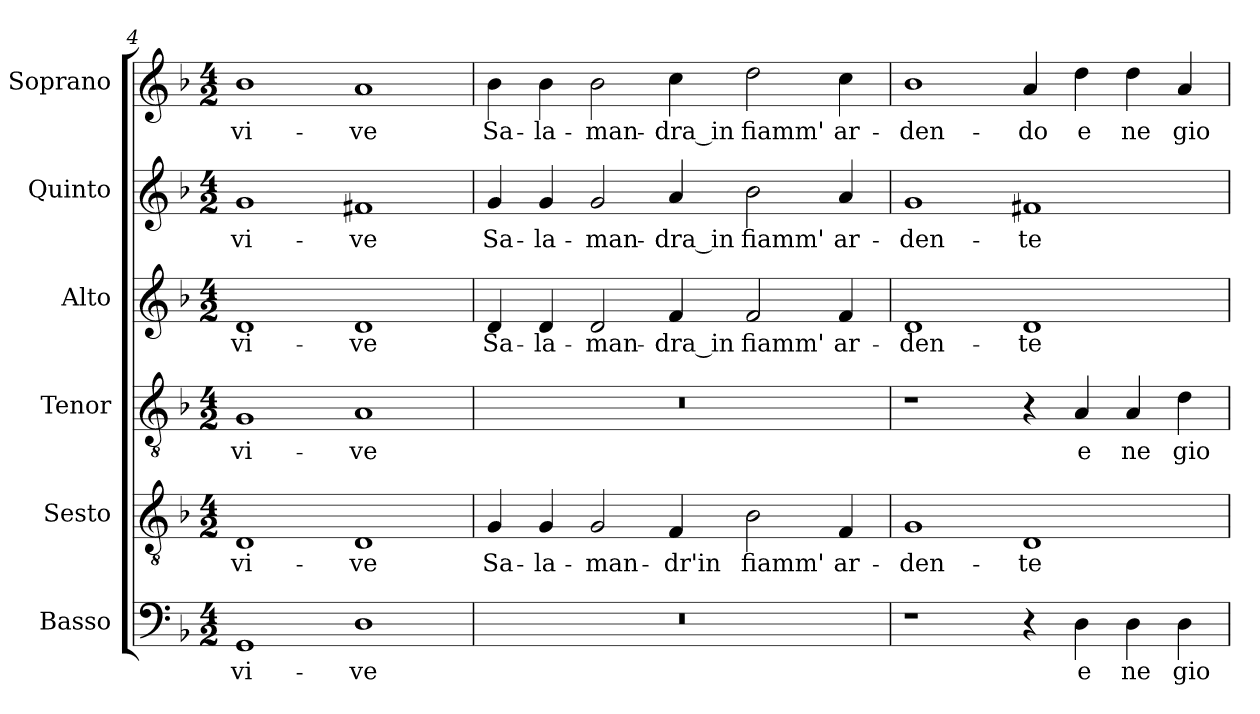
**kern	**text	**kern	**text	**kern	**text	**kern	**text	**kern	**text	**kern	**text
*part6	*part6	*part5	*part5	*part4	*part4	*part3	*part3	*part2	*part2	*part1	*part1
*staff6	*staff6	*staff5	*staff5	*staff4	*staff4	*staff3	*staff3	*staff2	*staff2	*staff1	*staff1
*I"Basso	*	*I"Sesto	*	*I"Tenor	*	*I"Alto	*	*I"Quinto	*	*I"Soprano	*
*	*	*I'T.	*	*I'T.	*	*I'A.	*	*	*	*I'Sop.	*
*clefF4	*	*clefGv2	*	*clefGv2	*	*clefG2	*	*clefG2	*	*clefG2	*
*	*	*ITrd7c12	*	*ITrd7c12	*	*	*	*	*	*	*
*k[b-]	*	*k[b-]	*	*k[b-]	*	*k[b-]	*	*k[b-]	*	*k[b-]	*
*F:	*	*F:	*	*F:	*	*F:	*	*F:	*	*F:	*
*M4/2	*	*M4/2	*	*M4/2	*	*M4/2	*	*M4/2	*	*M4/2	*
=4	=4	=4	=4	=4	=4	=4	=4	=4	=4	=4	=4
!	!LO:LY:b:color=#000000	!	!	!	!	!	!	!	!	!	!
!	!	!	!LO:LY:b:color=#000000	!	!	!	!	!	!	!	!
!	!	!	!	!	!LO:LY:b:color=#000000	!	!	!	!	!	!
!	!	!	!	!	!	!	!LO:LY:b:color=#000000	!	!	!	!
!	!	!	!	!	!	!	!	!	!LO:LY:b:color=#000000	!	!
!	!	!	!	!	!	!	!	!	!	!	!LO:LY:b:color=#000000
1GGi	vi-	1DDi	vi-	1GGi	vi-	1di	vi-	1gi	vi-	1b-i	vi-
!	!LO:LY:b:color=#000000	!	!	!	!	!	!	!	!	!	!
!	!	!	!LO:LY:b:color=#000000	!	!	!	!	!	!	!	!
!	!	!	!	!	!LO:LY:b:color=#000000	!	!	!	!	!	!
!	!	!	!	!	!	!	!LO:LY:b:color=#000000	!	!	!	!
!	!	!	!	!	!	!	!	!	!LO:LY:b:color=#000000	!	!
!	!	!	!	!	!	!	!	!	!	!	!LO:LY:b:color=#000000
1Di	-ve	1DDi	-ve	1AAi	-ve	1di	-ve	1f#Xi	-ve	1ai	-ve
=5	=5	=5	=5	=5	=5	=5	=5	=5	=5	=5	=5
!LO:N:vis=1	!	!	!	!	!	!	!	!	!	!	!
!	!	!	!LO:LY:b:color=#000000	!LO:N:vis=1	!	!	!	!	!	!	!
!	!	!	!	!	!	!	!LO:LY:b:color=#000000	!	!	!	!
!	!	!	!	!	!	!	!	!	!LO:LY:b:color=#000000	!	!
!	!	!	!	!	!	!	!	!	!	!	!LO:LY:b:color=#000000
0r	.	4GGi/	Sa-	0r	.	4di/	Sa-	4gi/	Sa-	4b-i\	Sa-
!	!	!	!LO:LY:b:color=#000000	!	!	!	!	!	!	!	!
!	!	!	!	!	!	!	!LO:LY:b:color=#000000	!	!	!	!
!	!	!	!	!	!	!	!	!	!LO:LY:b:color=#000000	!	!
!	!	!	!	!	!	!	!	!	!	!	!LO:LY:b:color=#000000
.	.	4GGi/	-la-	.	.	4di/	-la-	4gi/	-la-	4b-i\	-la-
!	!	!	!LO:LY:b:color=#000000	!	!	!	!	!	!	!	!
!	!	!	!	!	!	!	!LO:LY:b:color=#000000	!	!	!	!
!	!	!	!	!	!	!	!	!	!LO:LY:b:color=#000000	!	!
!	!	!	!	!	!	!	!	!	!	!	!LO:LY:b:color=#000000
.	.	2GGi/	-man-	.	.	2di/	-man-	2gi/	-man-	2b-i\	-man-
!	!	!	!LO:LY:b:color=#000000	!	!	!	!	!	!	!	!
!	!	!	!	!	!	!	!LO:LY:b:color=#000000	!	!	!	!
!	!	!	!	!	!	!	!	!	!LO:LY:b:color=#000000	!	!
!	!	!	!	!	!	!	!	!	!	!	!LO:LY:b:color=#000000
.	.	4FFi/	-dr'in	.	.	4fi/	-dra_in	4ai/	-dra_in	4cci\	-dra_in
!	!	!	!LO:LY:b:color=#000000	!	!	!	!	!	!	!	!
!	!	!	!	!	!	!	!LO:LY:b:color=#000000	!	!	!	!
!	!	!	!	!	!	!	!	!	!LO:LY:b:color=#000000	!	!
!	!	!	!	!	!	!	!	!	!	!	!LO:LY:b:color=#000000
.	.	2BB-i\	fiamm'	.	.	2fi/	fiamm'	2b-i\	fiamm'	2ddi\	fiamm'
!	!	!	!LO:LY:b:color=#000000	!	!	!	!	!	!	!	!
!	!	!	!	!	!	!	!LO:LY:b:color=#000000	!	!	!	!
!	!	!	!	!	!	!	!	!	!LO:LY:b:color=#000000	!	!
!	!	!	!	!	!	!	!	!	!	!	!LO:LY:b:color=#000000
.	.	4FFi/	ar-	.	.	4fi/	ar-	4ai/	ar-	4cci\	ar-
=6	=6	=6	=6	=6	=6	=6	=6	=6	=6	=6	=6
!	!	!	!LO:LY:b:color=#000000	!	!	!	!	!	!	!	!
!	!	!	!	!	!	!	!LO:LY:b:color=#000000	!	!	!	!
!	!	!	!	!	!	!	!	!	!LO:LY:b:color=#000000	!	!
!	!	!	!	!	!	!	!	!	!	!	!LO:LY:b:color=#000000
1r	.	1GGi	-den-	1r	.	1di	-den-	1gi	-den-	1b-i	-den-
!	!	!	!LO:LY:b:color=#000000	!	!	!	!	!	!	!	!
!	!	!	!	!	!	!	!LO:LY:b:color=#000000	!	!	!	!
!	!	!	!	!	!	!	!	!	!LO:LY:b:color=#000000	!	!
!	!	!	!	!	!	!	!	!	!	!	!LO:LY:b:color=#000000
4r	.	1DDi	-te	4r	.	1di	-te	1f#Xi	-te	4ai/	-do
!	!LO:LY:b:color=#000000	!	!	!	!	!	!	!	!	!	!
!	!	!	!	!	!LO:LY:b:color=#000000	!	!	!	!	!	!
!	!	!	!	!	!	!	!	!	!	!	!LO:LY:b:color=#000000
4Di\	e	.	.	4AAi/	e	.	.	.	.	4ddi\	e
!	!LO:LY:b:color=#000000	!	!	!	!	!	!	!	!	!	!
!	!	!	!	!	!LO:LY:b:color=#000000	!	!	!	!	!	!
!	!	!	!	!	!	!	!	!	!	!	!LO:LY:b:color=#000000
4Di\	ne	.	.	4AAi/	ne	.	.	.	.	4ddi\	ne
!	!LO:LY:b:color=#000000	!	!	!	!	!	!	!	!	!	!
!	!	!	!	!	!LO:LY:b:color=#000000	!	!	!	!	!	!
!	!	!	!	!	!	!	!	!	!	!	!LO:LY:b:color=#000000
4Di\	gio-	.	.	4Di\	gio-	.	.	.	.	4ai/	gio-
=	=	=	=	=	=	=	=	=	=	=	=
*-	*-	*-	*-	*-	*-	*-	*-	*-	*-	*-	*-
